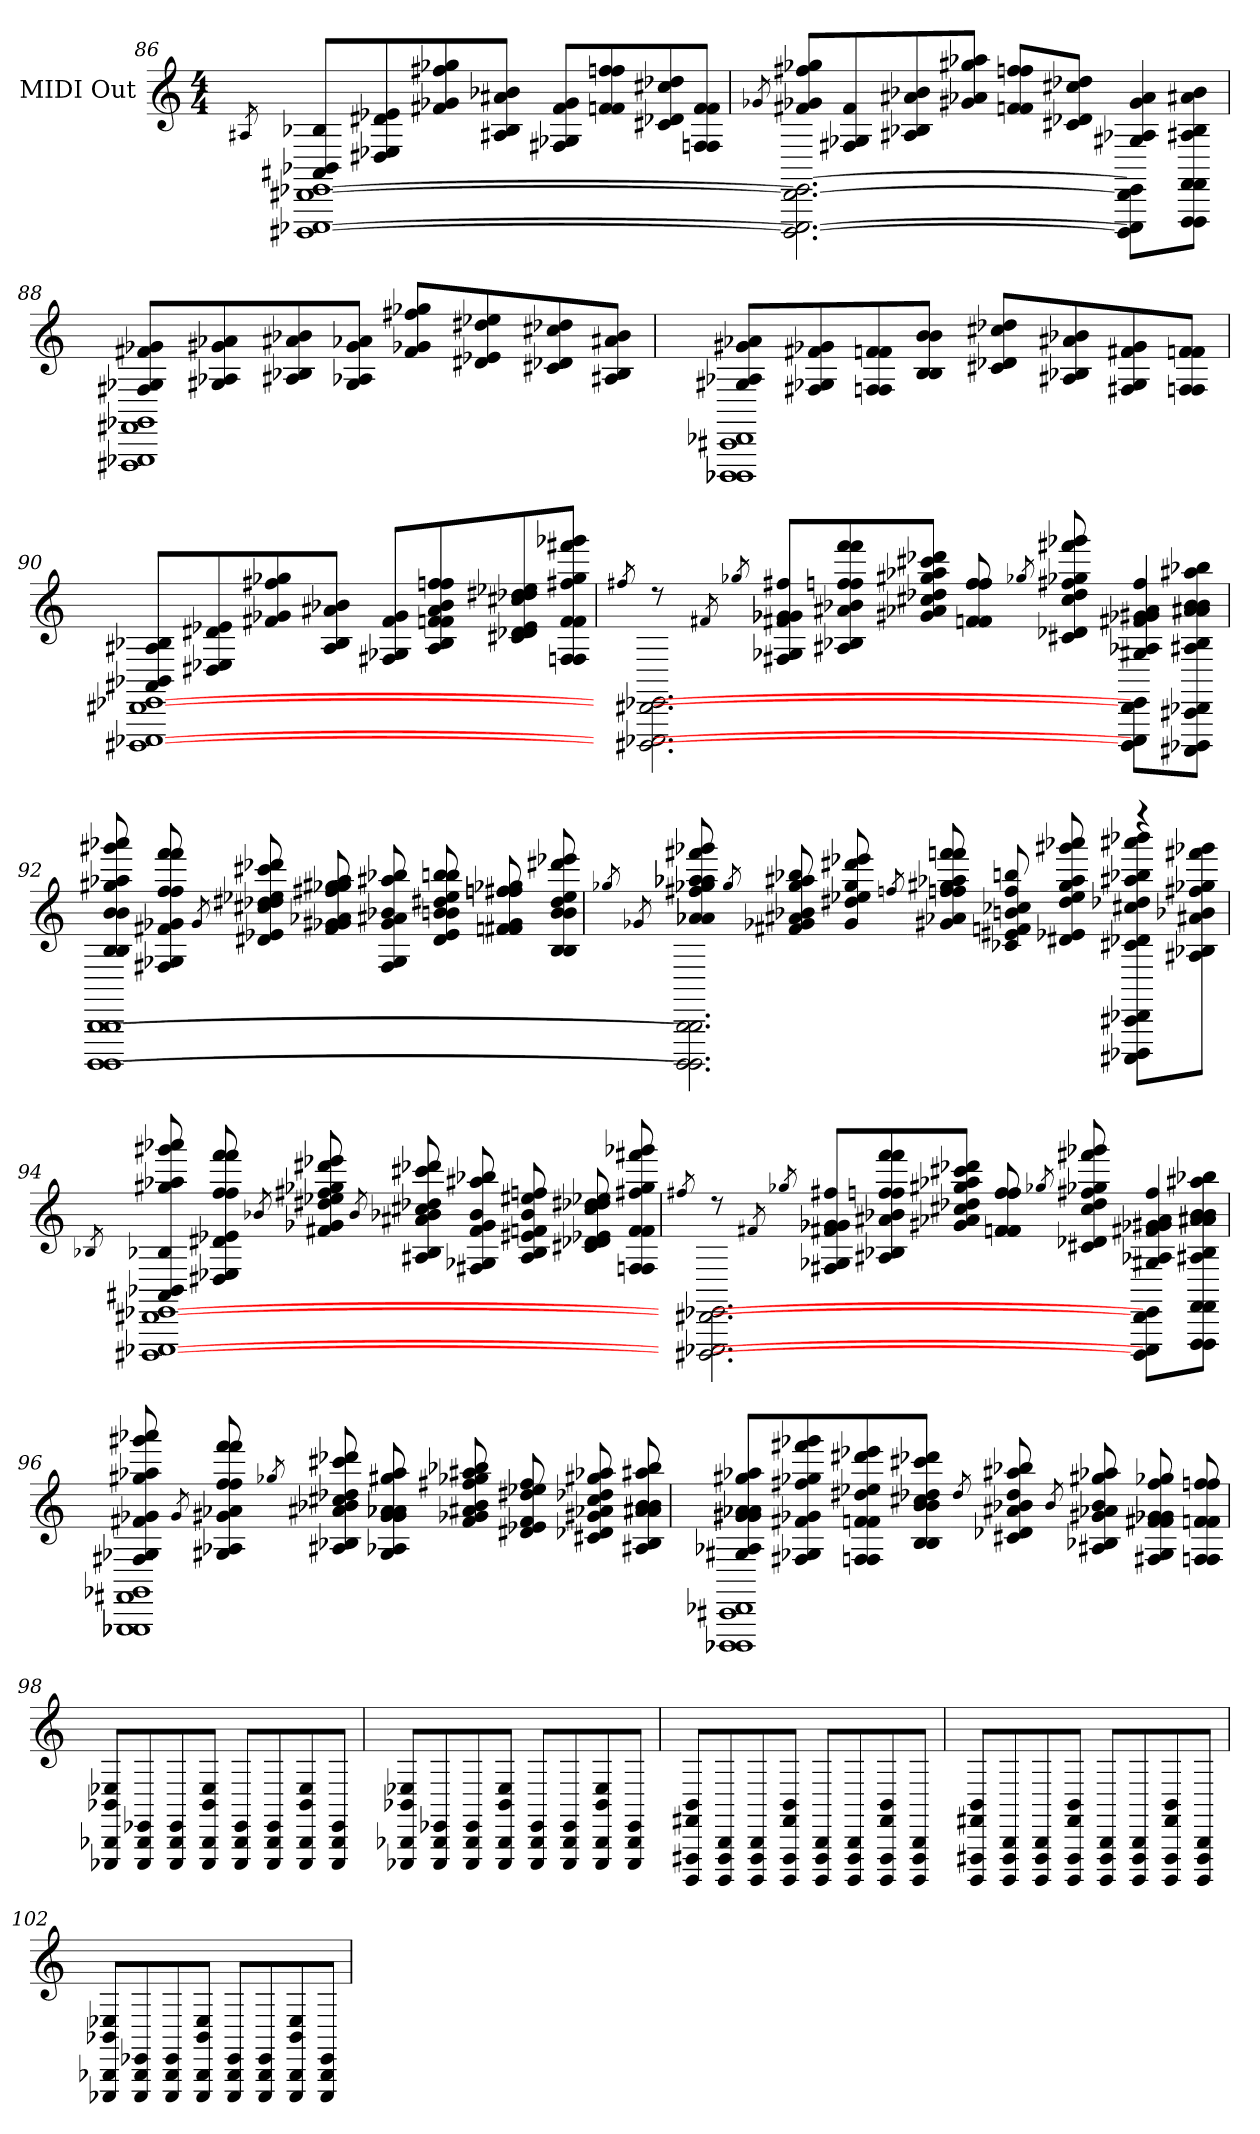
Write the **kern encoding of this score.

**kern
*part1
*staff1
*I"MIDI Out
!!LO:LB:g=z
*clefG2
*k[]
*C:
*M4/4
=86
*^
.	8qA#X/
[<1EE-X\ [<1DD#X\ [<1EEE-X\ [<1DDD#X\	8AA#X/ 8BB-X/ 8B-X/L
.	8D#X/ 8E-X/ 8d#X/ 8e-X/
.	8f#X/ 8g-X/ 8ff#X/ 8gg-X/
.	8A#/ 8B-/ 8a#X/ 8b-X/J
.	8F#X/ 8G-X/ 8f#/ 8g-/L
.	8fn/ 8f/ 8ffn/ 8ff/
.	8c#X/ 8d-X/ 8cc#X/ 8dd-X/
.	8Fn/ 8F/ 8f/ 8f/J
=87	=87
.	8qg-/
2.EE-\_< 2.DD#\_< 2.EEE-\_< 2.DDD#\_<	8f#X/ 8g-X/ 8ff#X/ 8gg-X/L
.	8F#X/ 8G-X/ 8f#/
.	8A#X/ 8B-X/ 8a#X/ 8b-X/
.	8g#X/ 8a-X/ 8gg#X/ 8aa-X/J
.	8fn/ 8f/ 8ffn/ 8ff/L
.	8c#X/ 8d-X/ 8cc#X/ 8dd-X/J
8EE-\] 8DD#\] 8EEE-\] 8DDD#\]L	4G#X/ 4A-X/ 4g#/ 4a-/
8b-\ 8a#X\ 8B-\ 8A#X\ 8FF\ 8FF\ 8FFF\ 8FFF\J	.
!!LO:LB:g=z	!!
=88	=88
1GG-X\ 1FF#X\ 1GGG-X\ 1FFF#X\	8F#X/ 8G-X/ 8f#X/ 8g-X/L
.	8G#X/ 8A-X/ 8g#X/ 8a-X/
.	8A#X/ 8B-X/ 8a#X/ 8b-X/
.	8G#/ 8A-X/ 8g#/ 8a-X/J
.	8f#/ 8g-X/ 8ff#X/ 8gg-X/L
.	8d#X/ 8e-X/ 8dd#X/ 8ee-X/
.	8c#X/ 8d-X/ 8cc#X/ 8dd-X/
.	8A#X/ 8B-/ 8a#X/ 8b-/J
=89	=89
1DD-X\ 1CC#X\ 1DDD-X\ 1DDD-\	8G#X/ 8A-X/ 8g#X/ 8a-X/L
.	8F#X/ 8G-X/ 8f#X/ 8g-X/
.	8Fn/ 8F/ 8fn/ 8f/
.	8B/ 8B/ 8b/ 8b/J
.	8c#X/ 8d-X/ 8cc#X/ 8dd-X/L
.	8A#X/ 8B-X/ 8a#X/ 8b-X/
.	8F#X/ 8G-/ 8f#X/ 8g-/
.	8Fn/ 8F/ 8fn/ 8f/J
!!LO:PB:g=z	!!
=90	=90
[<1EE-X\ [<1DD#X\ [<1EEE-X\ [<1DDD#X\	8AA#X/ 8BB-X/ 8A#X/ 8B-X/L
.	8D#X/ 8E-X/ 8d#X/ 8e-X/
.	8f#X/ 8g-X/ 8ff#X/ 8gg-X/
.	8A#/ 8B-/ 8a#X/ 8b-X/J
.	8F#X/ 8G-X/ 8f#/ 8g-/L
.	8A#/ 8B-/ 8fn/ 8f/ 8a#/ 8b-/ 8ffn/ 8ff/
.	8c#X/ 8d#/ 8d-X/ 8e-/ 8cc#X/ 8dd#X/ 8dd-X/ 8ee-X/
.	8Fn/ 8F/ 8f/ 8f/ 8ff#X/ 8gg-/ 8fff#X/ 8ggg-X/J
=91	=91
8qff#X/	.
2.EE-X\ 2.DD#X\ 2.EEE-X\ 2.DDD#X\	8rdd
.	8qf#X/
.	8qgg-X/
.	8F#X/ 8G-X/ 8f#/ 8g-X/ 8g-/ 8ff#/L
.	8A#X/ 8B-X/ 8a#X/ 8b-X/ 8ffn/ 8ff/ 8fff/ 8fff/
.	8g#X/ 8a-X/ 8cc#X/ 8dd-X/ 8gg#X/ 8aa-X/ 8ccc#X/ 8ddd-X/J
.	8fn/ 8f/ 8f/ 8f/ 8ff/ 8ff/ 8ff/ 8ff/L
.	8qgg-X/
.	8c#X/ 8d-X/ 8cc#/ 8dd-/ 8ff#X/ 8gg-/ 8fff#X/ 8ggg-X/
8EE-\] 8DD#\] 8EEE-\] 8DDD#\]L	4G#X/ 4A-X/ 4f#X/ 4g-X/ 4g#X/ 4a-/ 4ff#/
8bb-X\ 8aa#X\ 8b-\ 8b-\ 8a#X\ 8a#\ 8B-\ 8A#X\ 8DD-X\ 8CC#X\ 8DDD-X\ 8CCC#X\J	.
!!LO:LB:g=z	!!
=92	=92
[<1BBB\ [<1BBB\ [<1BBBB\ [<1BBBB\	8B/ 8B/ 8b/ 8b/ 8gg#X/ 8aa-X/ 8ggg#X/ 8aaa-X/L
.	8F#X/ 8G-X/ 8f#X/ 8g-X/ 8ff/ 8ff/ 8fff/ 8fff/
.	8qg-/
.	8d#X/ 8e-X/ 8cc#X/ 8dd#X/ 8dd-X/ 8ee-X/ 8ccc#X/ 8ddd-X/
.	8f#/ 8g#X/ 8g-X/ 8a-X/ 8ff#X/ 8gg-X/ 8gg#X/ 8aa-/
.	8F#/ 8G-/ 8g-/ 8a#X/ 8b-X/ 8aa#X/ 8bb-X/L
.	8d#/ 8e-/ 8bn/ 8b/ 8dd#X/ 8ee-/ 8bbn/ 8bb/
.	8fn/ 8f/ 8f#X/ 8g-/ 8ffn/ 8ff#X/ 8ffn/ 8gg-X/
.	8B/ 8B/ 8b/ 8b/ 8dd#/ 8ee-/ 8ddd#X/ 8eee-X/J
=93	=93
.	8qgg-X/
.	8qg-X/
2.BBB\] 2.BBB\] 2.BBBB\] 2.BBBB\]	8a-X/ 8a-/ 8ff#X/ 8gg-/ 8aa-X/ 8aa-/ 8fff#X/ 8ggg-X/L
.	8qgg-/
.	8f#X/ 8g-/ 8a#X/ 8b-X/ 8gg-/ 8aa#X/ 8bb-X/
.	8g-/ 8dd#X/ 8ee-X/ 8gg-/ 8ddd#X/ 8eee-X/
.	8qffn/
.	8g#X/ 8a-X/ 8ff/ 8ff/ 8gg#X/ 8aa-X/ 8fffn/ 8fff/
.	8e#X/ 8fn/ 8bn/ 8c-X/ 8ff/ 8bbn/ 8cc-X/
.	8d#X/ 8e-X/ 8dd#/ 8ee-/ 8gg#/ 8aa-/ 8ggg#X/ 8aaa-X/K
8bbb-X\ 8aaa#X\ 8bb-X\ 8aa#X\ 8dd-X\ 8cc#X\ 8d-X\ 8c#X\ 8DD-X\ 8CC#X\ 8DDD-X\ 8CCC#X\L	4rffff
8ggg-X\ 8fff#X\ 8gg-X\ 8ff#X\ 8b-X\ 8a#X\ 8B-X\ 8A#X\J	.
!!LO:LB:g=z	!!
=94	=94
.	8qB-X/
[<1EE-X\ [<1DD#X\ [<1EEE-X\ [<1DDD#X\	8AA#X/ 8BB-X/ 8B-/ 8gg#X/ 8aa-X/ 8ggg#X/ 8aaa-X/L
.	8D#X/ 8E-X/ 8d#X/ 8e-X/ 8ff/ 8ff/ 8fff/ 8fff/
.	8qb-/
.	8f#X/ 8g-X/ 8dd#X/ 8ee-X/ 8ff#X/ 8gg-X/ 8ddd#X/ 8eee-X/
.	8qb-/
.	8A#X/ 8B-/ 8a#X/ 8b-X/ 8cc#X/ 8dd-X/ 8ccc#X/ 8ddd-X/
.	8F#X/ 8G-X/ 8f#/ 8g-/ 8b-/ 8aa#X/ 8bb-X/L
.	8A#/ 8B-/ 8e#X/ 8fn/ 8b-/ 8ee#X/ 8ffn/
.	8c#X/ 8d#/ 8d-X/ 8e-X/ 8cc#/ 8dd#X/ 8dd-X/ 8ee-X/
.	8Fn/ 8F/ 8f/ 8f/ 8ff#X/ 8gg-/ 8fff#X/ 8ggg-X/J
=95	=95
8qff#X/	.
2.EE-X\ 2.DD#X\ 2.EEE-X\ 2.DDD#X\	8rdd
.	8qf#X/
.	8qgg-X/
.	8F#X/ 8G-X/ 8f#/ 8g-X/ 8g-/ 8ff#/L
.	8A#X/ 8B-X/ 8a#X/ 8b-X/ 8ffn/ 8ff/ 8fff/ 8fff/
.	8g#X/ 8a-X/ 8cc#X/ 8dd-X/ 8gg#X/ 8aa-X/ 8ccc#X/ 8ddd-X/J
.	8fn/ 8f/ 8f/ 8f/ 8ff/ 8ff/ 8ff/ 8ff/L
.	8qgg-X/
.	8c#X/ 8d-X/ 8cc#/ 8dd-/ 8ff#X/ 8gg-/ 8fff#X/ 8ggg-X/
8EE-\] 8DD#\] 8EEE-\] 8DDD#\]L	4G#X/ 4A-X/ 4f#X/ 4g-X/ 4g#X/ 4a-/ 4ff#/
8bb-X\ 8aa#X\ 8b-\ 8b-\ 8a#X\ 8a#\ 8B-\ 8A#X\ 8FF\ 8FF\ 8FFF\ 8FFF\J	.
!!LO:LB:g=z	!!
=96	=96
1GG-X\ 1FF#X\ 1GGG-X\ 1GGG-\	8F#X/ 8G-X/ 8f#X/ 8g-X/ 8gg#X/ 8aa-X/ 8ggg#X/ 8aaa-X/L
.	8qg-/
.	8G#X/ 8A-X/ 8g#X/ 8a-X/ 8ff/ 8ff/ 8fff/ 8fff/
.	8qgg-/
.	8A#X/ 8B-X/ 8a#X/ 8b-X/ 8cc#X/ 8dd-X/ 8ccc#X/ 8ddd-X/
.	8G#/ 8A-X/ 8g#/ 8g#/ 8a-X/ 8a-/ 8gg#/ 8aa-/L
.	8f#/ 8g-X/ 8a#X/ 8b-/ 8ff#X/ 8gg-X/ 8aa#X/ 8bb-X/
.	8d#X/ 8e-X/ 8f#/ 8dd#X/ 8ee-X/ 8ff#/
.	8c#X/ 8d-X/ 8g#X/ 8a-X/ 8cc#/ 8dd-X/ 8gg#X/ 8aa-X/J
.	8A#X/ 8B-/ 8a#X/ 8a#/ 8b-/ 8b-/ 8aa#X/ 8bb-/
=97	=97
1DD-X\ 1CC#X\ 1DDD-X\ 1DDD-\	8G#X/ 8A-X/ 8g#X/ 8g#/ 8a-X/ 8a-/ 8gg#X/ 8aa-X/L
.	8F#X/ 8G-X/ 8f#X/ 8g-X/ 8ff#X/ 8gg-X/ 8fff#X/ 8ggg-X/
.	8Fn/ 8F/ 8fn/ 8f/ 8dd#X/ 8ee-X/ 8ddd#X/ 8eee-X/
.	8B/ 8B/ 8b/ 8b/ 8cc#X/ 8dd-X/ 8ccc#X/ 8ddd-X/J
.	8qdd-/
.	8c#X/ 8d-X/ 8a#X/ 8b-X/ 8dd-/ 8aa#X/ 8bb-X/L
.	8qb-/
.	8A#X/ 8B-X/ 8g#X/ 8a-X/ 8b-/ 8gg#X/ 8aa-X/
.	8F#X/ 8G-/ 8f#X/ 8f#/ 8g-X/ 8g-/ 8ff#/ 8gg-X/
.	8Fn/ 8F/ 8fn/ 8f/ 8f/ 8f/ 8ffn/ 8ff/
*v	*v
!!LO:LB:g=z
=98
8EEE-X/ 8BBB-X/ 8BB-X/ 8E-X/L
8EEE-/ 8BBB-/ 8EE-X/
8EEE-/ 8BBB-/ 8EE-/
8EEE-/ 8BBB-/ 8BB-/ 8E-/J
8EEE-/ 8BBB-/ 8EE-/L
8EEE-/ 8BBB-/ 8EE-/
8EEE-/ 8BBB-/ 8BB-/ 8E-/
8EEE-/ 8BBB-/ 8EE-/J
=99
8EEE-X/ 8BBB-X/ 8BB-X/ 8E-X/L
8EEE-/ 8BBB-/ 8EE-X/
8EEE-/ 8BBB-/ 8EE-/
8EEE-/ 8BBB-/ 8BB-/ 8E-/J
8EEE-/ 8BBB-/ 8EE-/L
8EEE-/ 8BBB-/ 8EE-/
8EEE-/ 8BBB-/ 8BB-/ 8E-/
8EEE-/ 8BBB-/ 8EE-/J
=100
8BBBB/ 8FFF#X/ 8FF#X/ 8BB/L
8BBBB/ 8FFF#/ 8BBB/
8BBBB/ 8FFF#/ 8BBB/
8BBBB/ 8FFF#/ 8FF#/ 8BB/J
8BBBB/ 8FFF#/ 8BBB/L
8BBBB/ 8FFF#/ 8BBB/
8BBBB/ 8FFF#/ 8FF#/ 8BB/
8BBBB/ 8FFF#/ 8BBB/J
=101
8BBBB/ 8FFF#X/ 8FF#X/ 8BB/L
8BBBB/ 8FFF#/ 8BBB/
8BBBB/ 8FFF#/ 8BBB/
8BBBB/ 8FFF#/ 8FF#/ 8BB/J
8BBBB/ 8FFF#/ 8BBB/L
8BBBB/ 8FFF#/ 8BBB/
8BBBB/ 8FFF#/ 8FF#/ 8BB/
8BBBB/ 8FFF#/ 8BBB/J
!!LO:LB:g=z
=102
8EEE-X/ 8BBB-X/ 8BB-X/ 8E-X/L
8EEE-/ 8BBB-/ 8EE-X/
8EEE-/ 8BBB-/ 8EE-/
8EEE-/ 8BBB-/ 8BB-/ 8E-/J
8EEE-/ 8BBB-/ 8EE-/L
8EEE-/ 8BBB-/ 8EE-/
8EEE-/ 8BBB-/ 8BB-/ 8E-/
8EEE-/ 8BBB-/ 8EE-/J
=
*-
